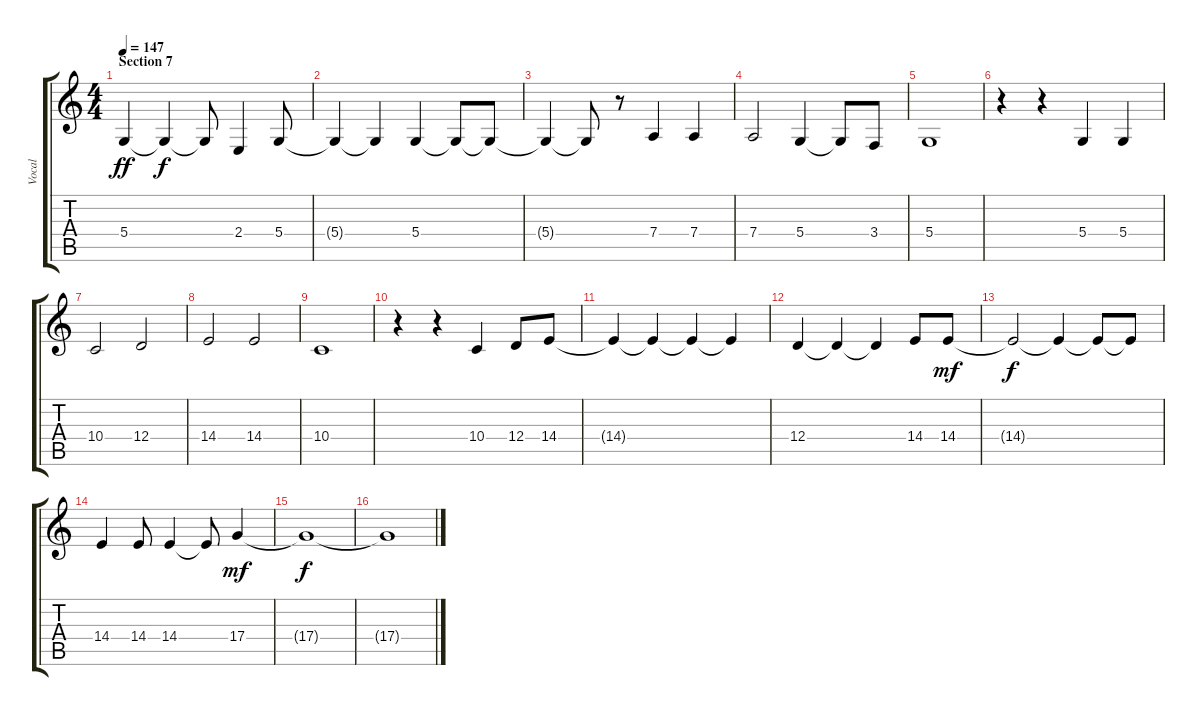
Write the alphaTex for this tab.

\track ("Vocal" "Vocal") {instrument flute}
\staff {score tabs}
\tuning (E4 B3 G3 D3 A2 E2) {hide}
\ts (4 4)
\section ("" "Section 7")
\tempo 147
\clef g2
\ks c
5.4.4{dy ff volume 14} 5.4{t}.4{dy f} 5.4{t}.8 2.4.4 5.4.8 |
5.4{t}.4 5.4{t}.4 5.4.4 5.4{t}.8 5.4{t}.8 |
5.4{t}.4 5.4{t}.8 r.8 7.4.4 7.4.4 |
7.4.2 5.4.4 5.4{t}.8 3.4.8 |
5.4.1 |
r.4 r.4 5.4.4 5.4.4 |
10.4.2 12.4.2 |
14.4.2 14.4.2 |
10.4.1 |
r.4 r.4 10.4.4 12.4.8 14.4.8 |
14.4{t}.4 14.4{t}.4 14.4{t}.4 14.4{t}.4 |
12.4.4 12.4{t}.4 12.4{t}.4 14.4.8 14.4.8{dy mf} |
14.4{t}.2{dy f} 14.4{t}.4 14.4{t}.8 14.4{t}.8 |
14.4.4 14.4.8 14.4.4 14.4{t}.8 17.4.4{dy mf} |
17.4{t}.1{dy f} |
17.4{t}.1
